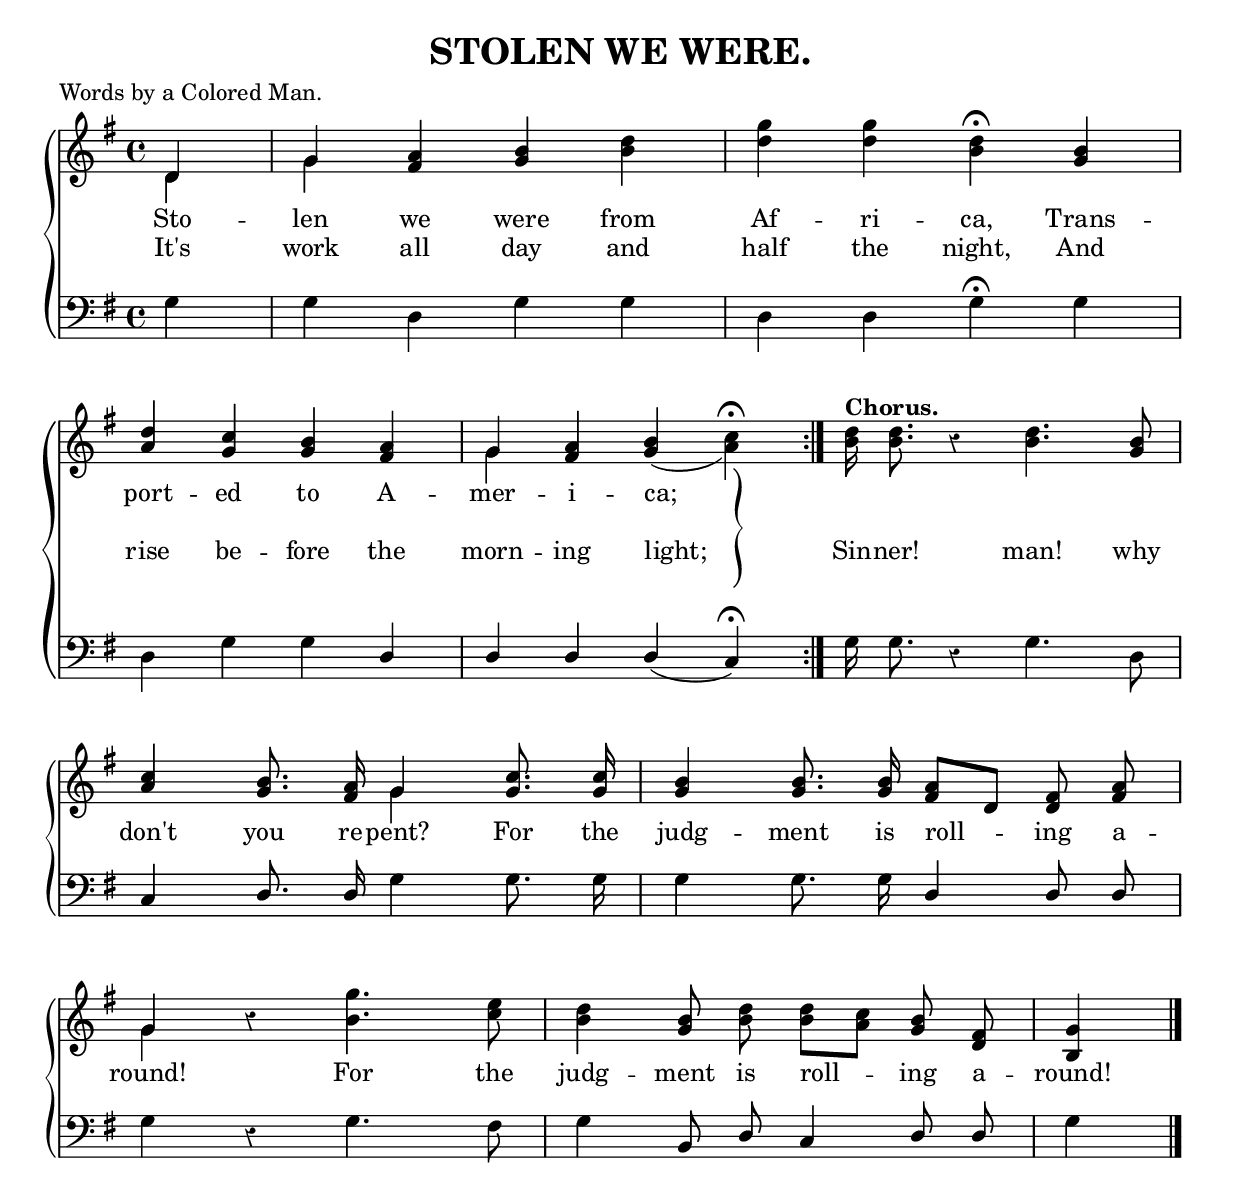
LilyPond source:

\version "2.10"
\include "english.ly"

\header {
  title =    "STOLEN WE WERE."
  poet =     "Words by a Colored Man."
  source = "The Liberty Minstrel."
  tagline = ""
}

leftbrace = \markup {\override #'(font-encoding . fetaBraces) \lookup #"brace140" }

rightbrace = \markup {\rotate #180 \leftbrace }

lineOne = \lyricmode {
  Sto -- len we were from Af -- ri -- ca, Trans --
  port -- ed to A -- mer -- i -- ca;
}

lineTwo = \lyricmode {
  It's work all day and half the night, And
  rise be -- fore the morn -- ing \markup{ "light;" \hspace #2.0 \raise #3 \rightbrace } Sin -- ner! man! why
  don't you re -- pent? For the judg -- ment is roll -- ing a --
  round! For the judg -- ment is roll -- ing a -- round!
}

treble = \relative c' {
  \clef treble
  \time 4/4
  \key g \major
  \autoBeamOff

  \repeat volta 2 {
    \partial 4*1 \voiceOne << { d4 } \context Voice="1" { \voiceTwo \autoBeamOff d4 \oneVoice } >> \oneVoice |
    \voiceOne << { g } \context Voice="1" { \voiceTwo \autoBeamOff g \oneVoice } >> \oneVoice <fs a> <g b> <b d> |
    <d g> <d g> <b d>^\fermata <g b> |

    \break
    \stemUp <a d>4 \stemNeutral <g c> <g b> <fs a> |
    \voiceOne << { g } \context Voice="1" { \voiceTwo \autoBeamOff g \oneVoice } >> \oneVoice <fs a> <g b>_( <a c>^\fermata) |
    %[**NOTE: Strangely, the partials don't balance, giving an extra 1/4 here.]
    %[**NOTE: Should last two notes be 1/8 instead of 1/4?]
  }
  <b d>16^\markup { \bold "Chorus." } <b d>8. r4 <b d>4. <g b>8 |

  \break
  \stemUp <a c>4 \stemNeutral <g b>8. <fs a>16 \voiceOne << { g4 } \context Voice="1" { \voiceTwo \autoBeamOff g4 \oneVoice } >> \oneVoice <g c>8. <g c>16 |
  <g b>4 <g b>8. <g b>16 <fs a>8[ d] <d fs> <fs a> |

  \break
  \voiceOne << { g4 } \context Voice="1" { \voiceTwo \autoBeamOff g4 \oneVoice } >> \oneVoice r <b g'>4. <c e>8 |
  <b d>4 <g b>8 <b d> <b d>[ <a c>] <g b> <d fs> |
  \partial 4*1 <b g'>4 \bar "|."
  %[**NOTE: Strangely, the partials don't balance.] 
}

bass = \relative c {
  \clef bass
  \time 4/4
  \key g \major
  \autoBeamOff

  \repeat volta 2 {
    \partial 4*1 g'4 |
    g d g g |
    d d g^\fermata g |

    \break
    d4 g g \stemUp d |
    d d d( c)^\fermata |
    %[**NOTE: Strangely, the partials don't balance, giving an extra 1/4 here.]
    %[**NOTE: Should last two notes be 1/8 instead of 1/4?]
  }
  \stemNeutral g'16 g8. r4 g4. d8 |

  \break
  c4 \stemUp d8. d16 \stemNeutral g4 g8. g16 |
  %[**NOTE: typo: image shows "g8 g8. g16 d4 d8 d"; first 1/8 should be 1/4.]
  g4 g8. g16 \stemUp d4 d8 d \stemNeutral |

  \break
  g4 r g4. fs8 |
  g4 b,8 \stemUp d c4 d8 d
  \stemNeutral \partial 4*1 g4 |
  %[**NOTE: Strangely, the partials don't balance.]
}

\score { 
  \new ChoirStaff \with{systemStartDelimiter = #'SystemStartBrace }	
   <<
     \new Staff = "upper"  \new Voice = "treble" { \treble }
     \new Lyrics \lyricsto "treble" { \lineOne }
     \new Lyrics \lyricsto "treble" { \lineTwo }
     \new Staff = "lower"  \new Voice = "bass" { \bass }
   >>
   
\layout {
	indent=0
	\context { \Staff \override Rest #'style = #'classical }
	\context { \Score \remove "Bar_number_engraver" }
	  }
}

\score {
  \unfoldRepeats {
     <<
      \context Staff = upper <<
         \context Voice = upper \treble
      >>
      \context Staff = lower <<
         \context Voice = lower \bass
      >>
    >>
  }  
  \midi { \context { \Score tempoWholesPerMinute = #(ly:make-moment 100 4 ) }}
}

%%Transcriber's Note:

%%A second score block is provided to unfold the repeat and generate the midi.

%%See also notes in code above.